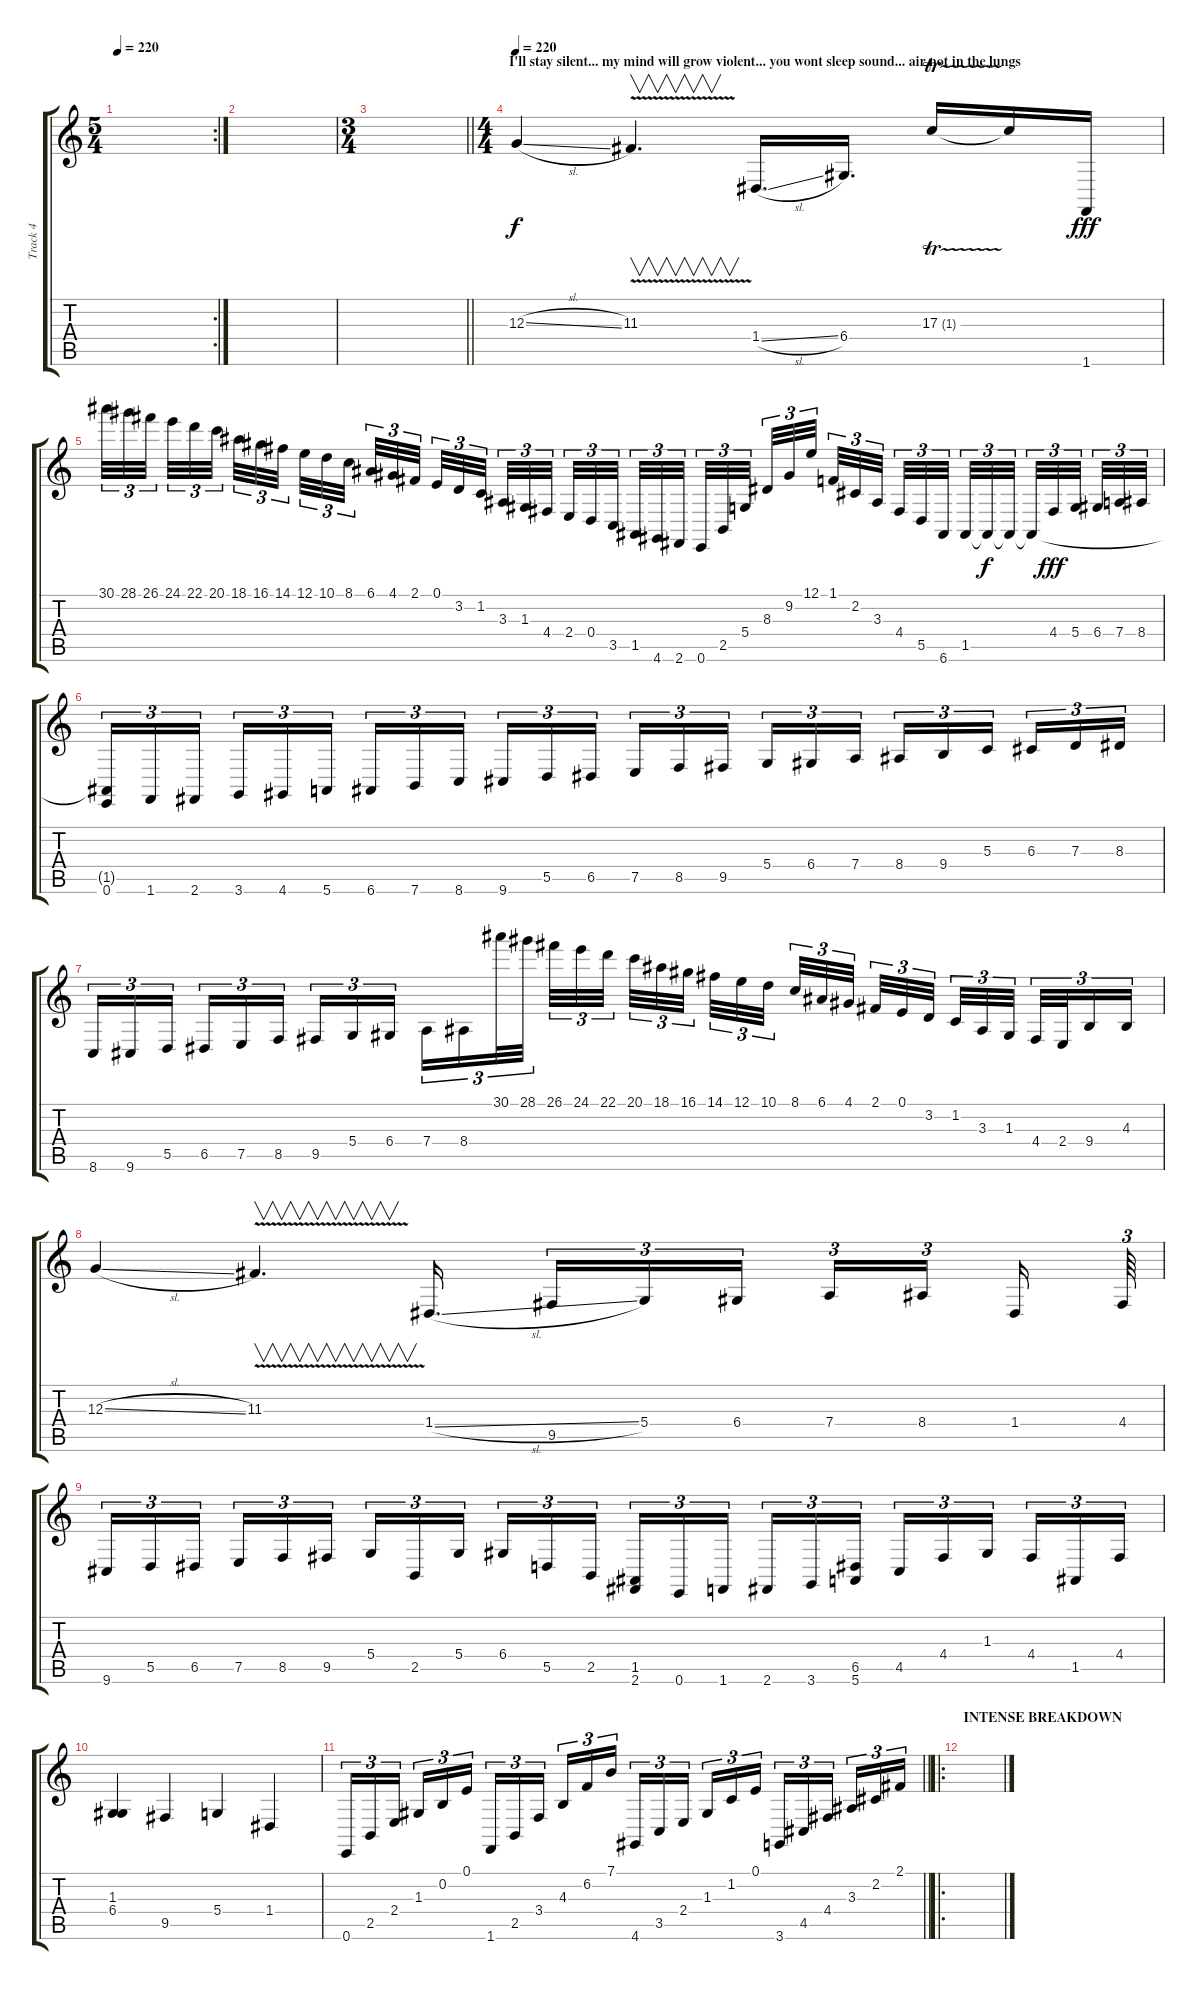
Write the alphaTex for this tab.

\track ("Track 4" "Track 4") {instrument lead6voice}
\staff {score tabs}
\tuning (E4 B3 G3 D3 A2 E2) {hide}
\rc 2
\ts (5 4)
\tempo 220
\clef g2
\ks c
|
|
\ts (3 4)
\barLineRight lightlight
|
\ts (4 4)
\section ("" "I'll stay silent... my mind will grow violent... you wont sleep sound... air not in the lungs")
\tempo 220
12.3{sl}.4{volume 8} 11.3{v}.4{v d} 1.4{sl}.16{d} 6.4.16{d} 17.3{tr (1 64)}.16 17.3{t}.16{dy f} 1.6.16{dy fff} |
30.1.32{tu (3 2)} 28.1.32{tu (3 2)} 26.1.32{tu (3 2) beam splitsecondary} 24.1.32{tu (3 2)} 22.1.32{tu (3 2)} 20.1.32{tu (3 2) beam splitsecondary} 18.1.32{tu (3 2)} 16.1.32{tu (3 2)} 14.1.32{tu (3 2) beam splitsecondary} 12.1.32{tu (3 2)} 10.1.32{tu (3 2)} 8.1.32{tu (3 2)} 6.1.32{tu (3 2)} 4.1.32{tu (3 2)} 2.1.32{tu (3 2) beam splitsecondary} 0.1.32{tu (3 2)} 3.2.32{tu (3 2)} 1.2.32{tu (3 2) beam splitsecondary} 3.3.32{tu (3 2)} 1.3.32{tu (3 2)} 4.4.32{tu (3 2) beam splitsecondary} 2.4.32{tu (3 2)} 0.4.32{tu (3 2)} 3.5.32{tu (3 2)} 1.5.32{tu (3 2)} 4.6.32{tu (3 2)} 2.6.32{tu (3 2) beam splitsecondary} 0.6.32{tu (3 2)} 2.5.32{tu (3 2)} 5.4.32{tu (3 2) beam splitsecondary} 8.3.32{tu (3 2)} 9.2.32{tu (3 2)} 12.1.32{tu (3 2) beam splitsecondary} 1.1.32{tu (3 2)} 2.2.32{tu (3 2)} 3.3.32{tu (3 2)} 4.4.32{tu (3 2)} 5.5.32{tu (3 2)} 6.6.32{tu (3 2) beam splitsecondary} 1.5.32{tu (3 2)} 1.5{t}.32{tu (3 2) dy f} 1.5{t}.32{tu (3 2) beam splitsecondary} 1.5{t}.32{tu (3 2)} 4.4.32{tu (3 2) dy fff} 5.4.32{tu (3 2) beam splitsecondary} 6.4.32{tu (3 2)} 7.4.32{tu (3 2)} 8.4.32{tu (3 2)} |
(1.5{t} 0.6).16{tu (3 2)} 1.6.16{tu (3 2)} 2.6.16{tu (3 2) beam splitsecondary} 3.6.16{tu (3 2)} 4.6.16{tu (3 2)} 5.6.16{tu (3 2)} 6.6.16{tu (3 2)} 7.6.16{tu (3 2)} 8.6.16{tu (3 2) beam splitsecondary} 9.6.16{tu (3 2)} 5.5.16{tu (3 2)} 6.5.16{tu (3 2)} 7.5.16{tu (3 2)} 8.5.16{tu (3 2)} 9.5.16{tu (3 2) beam splitsecondary} 5.4.16{tu (3 2)} 6.4.16{tu (3 2)} 7.4.16{tu (3 2)} 8.4.16{tu (3 2)} 9.4.16{tu (3 2)} 5.3.16{tu (3 2) beam splitsecondary} 6.3.16{tu (3 2)} 7.3.16{tu (3 2)} 8.3.16{tu (3 2)} |
8.6.16{tu (3 2)} 9.6.16{tu (3 2)} 5.5.16{tu (3 2) beam splitsecondary} 6.5.16{tu (3 2)} 7.5.16{tu (3 2)} 8.5.16{tu (3 2)} 9.5.16{tu (3 2)} 5.4.16{tu (3 2)} 6.4.16{tu (3 2) beam splitsecondary} 7.4.16{tu (3 2)} 8.4.16{tu (3 2)} 30.1.32{tu (3 2)} 28.1.32{tu (3 2)} 26.1.32{tu (3 2)} 24.1.32{tu (3 2)} 22.1.32{tu (3 2) beam splitsecondary} 20.1.32{tu (3 2)} 18.1.32{tu (3 2)} 16.1.32{tu (3 2) beam splitsecondary} 14.1.32{tu (3 2)} 12.1.32{tu (3 2)} 10.1.32{tu (3 2) beam splitsecondary} 8.1.32{tu (3 2)} 6.1.32{tu (3 2)} 4.1.32{tu (3 2)} 2.1.32{tu (3 2)} 0.1.32{tu (3 2)} 3.2.32{tu (3 2) beam splitsecondary} 1.2.32{tu (3 2)} 3.3.32{tu (3 2)} 1.3.32{tu (3 2) beam splitsecondary} 4.4.32{tu (3 2)} 2.4.32{tu (3 2)} 9.4.16{tu (3 2)} 4.3.16{tu (3 2)} |
12.3{sl}.4{volume 16} 11.3{v}.4{v d} 1.4{sl}.16{d} 9.5.16{tu (3 2)} 5.4.16{tu (3 2)} 6.4.16{tu (3 2) beam splitsecondary} 7.4.16{tu (3 2)} 8.4.16{tu (3 2) beam splitsecondary} 1.4.16 4.4.64{tu (3 2)} |
9.6.16{tu (3 2)} 5.5.16{tu (3 2)} 6.5.16{tu (3 2) beam splitsecondary} 7.5.16{tu (3 2)} 8.5.16{tu (3 2)} 9.5.16{tu (3 2)} 5.4.16{tu (3 2)} 2.5.16{tu (3 2)} 5.4.16{tu (3 2) beam splitsecondary} 6.4.16{tu (3 2)} 5.5.16{tu (3 2)} 2.5.16{tu (3 2)} (1.5 2.6).16{tu (3 2)} 0.6.16{tu (3 2)} 1.6.16{tu (3 2) beam splitsecondary} 2.6.16{tu (3 2)} 3.6.16{tu (3 2)} (6.5 5.6).16{tu (3 2)} 4.5.16{tu (3 2)} 4.4.16{tu (3 2)} 1.3.16{tu (3 2) beam splitsecondary} 4.4.16{tu (3 2)} 1.5.16{tu (3 2)} 4.4.16{tu (3 2)} |
(1.3 6.4).4 9.5.4 5.4.4 1.4.4 |
\barLineRight lightlight
0.6.16{tu (3 2)} 2.5.16{tu (3 2)} 2.4.16{tu (3 2) beam splitsecondary} 1.3.16{tu (3 2)} 0.2.16{tu (3 2)} 0.1.16{tu (3 2)} 1.6.16{tu (3 2)} 2.5.16{tu (3 2)} 3.4.16{tu (3 2) beam splitsecondary} 4.3.16{tu (3 2)} 6.2.16{tu (3 2)} 7.1.16{tu (3 2)} 4.6.16{tu (3 2)} 3.5.16{tu (3 2)} 2.4.16{tu (3 2) beam splitsecondary} 1.3.16{tu (3 2)} 1.2.16{tu (3 2)} 0.1.16{tu (3 2)} 3.6.16{tu (3 2)} 4.5.16{tu (3 2)} 4.4.16{tu (3 2) beam splitsecondary} 3.3.16{tu (3 2)} 2.2.16{tu (3 2)} 2.1.16{tu (3 2)} |
\ro
\section ("" "INTENSE BREAKDOWN")
